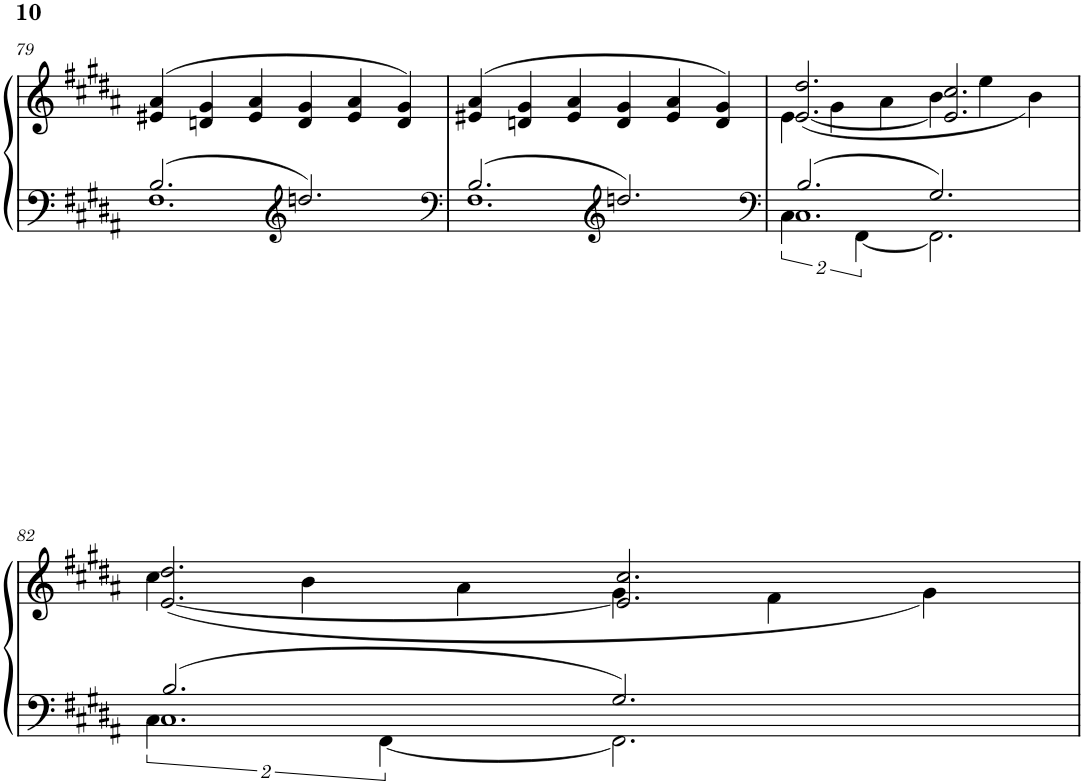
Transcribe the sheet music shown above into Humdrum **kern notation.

**kern	**kern
*part1	*part1
*staff2	*staff1
*I"Piano	*
*I'Pno.	*
!!LO:PB:g=z
*clefF4	*clefG2
*k[f#c#g#d#a#]	*k[f#c#g#d#a#]
*M6/4	*M6/4
=79	=79
*^	*
2.B/	1.F#	(>4e#X/ 4a#/
.	.	4dn/ 4g#/
.	.	4e#/ 4a#/
*clefG2	*	*
2.ddn/	.	4d/ 4g#/
.	.	4e#/ 4a#/
.	.	4d/ 4g#/)
=80	=80	=80
*clefF4	*	*
2.B/	1.F#	(>4e#X/ 4a#/
.	.	4dn/ 4g#/
.	.	4e#/ 4a#/
*clefG2	*	*
2.ddn/	.	4d/ 4g#/
.	.	4e#/ 4a#/
.	.	4d/ 4g#/)
*v	*v	*
=81	=81
*clefF4	*
*^	*^
*	*^	*	*
2.B/	1.C#	8%3C#\	([<2.e/ 2.dd#/	4e\
.	.	.	.	4g#\
.	.	[8%3FF#\	.	.
.	.	.	.	4a#\
2.G#/	.	2.FF#\]	2.e/] 2.cc#/	4b\
.	.	.	.	4ee\
.	.	.	.	4b\)
!!LO:LB:g=z	!!
=82	=82	=82	=82	=82
2.B/	1.C#	8%3C#\	([<2.e/ 2.dd#/	4cc#\
.	.	.	.	4b\
.	.	[8%3FF#\	.	.
.	.	.	.	4a#\
2.G#/	.	2.FF#\]	2.e/] 2.cc#/	4g#\
.	.	.	.	4f#\
.	.	.	.	4g#\)
*v	*v	*v	*	*
*	*v	*v
=	=
*-	*-
